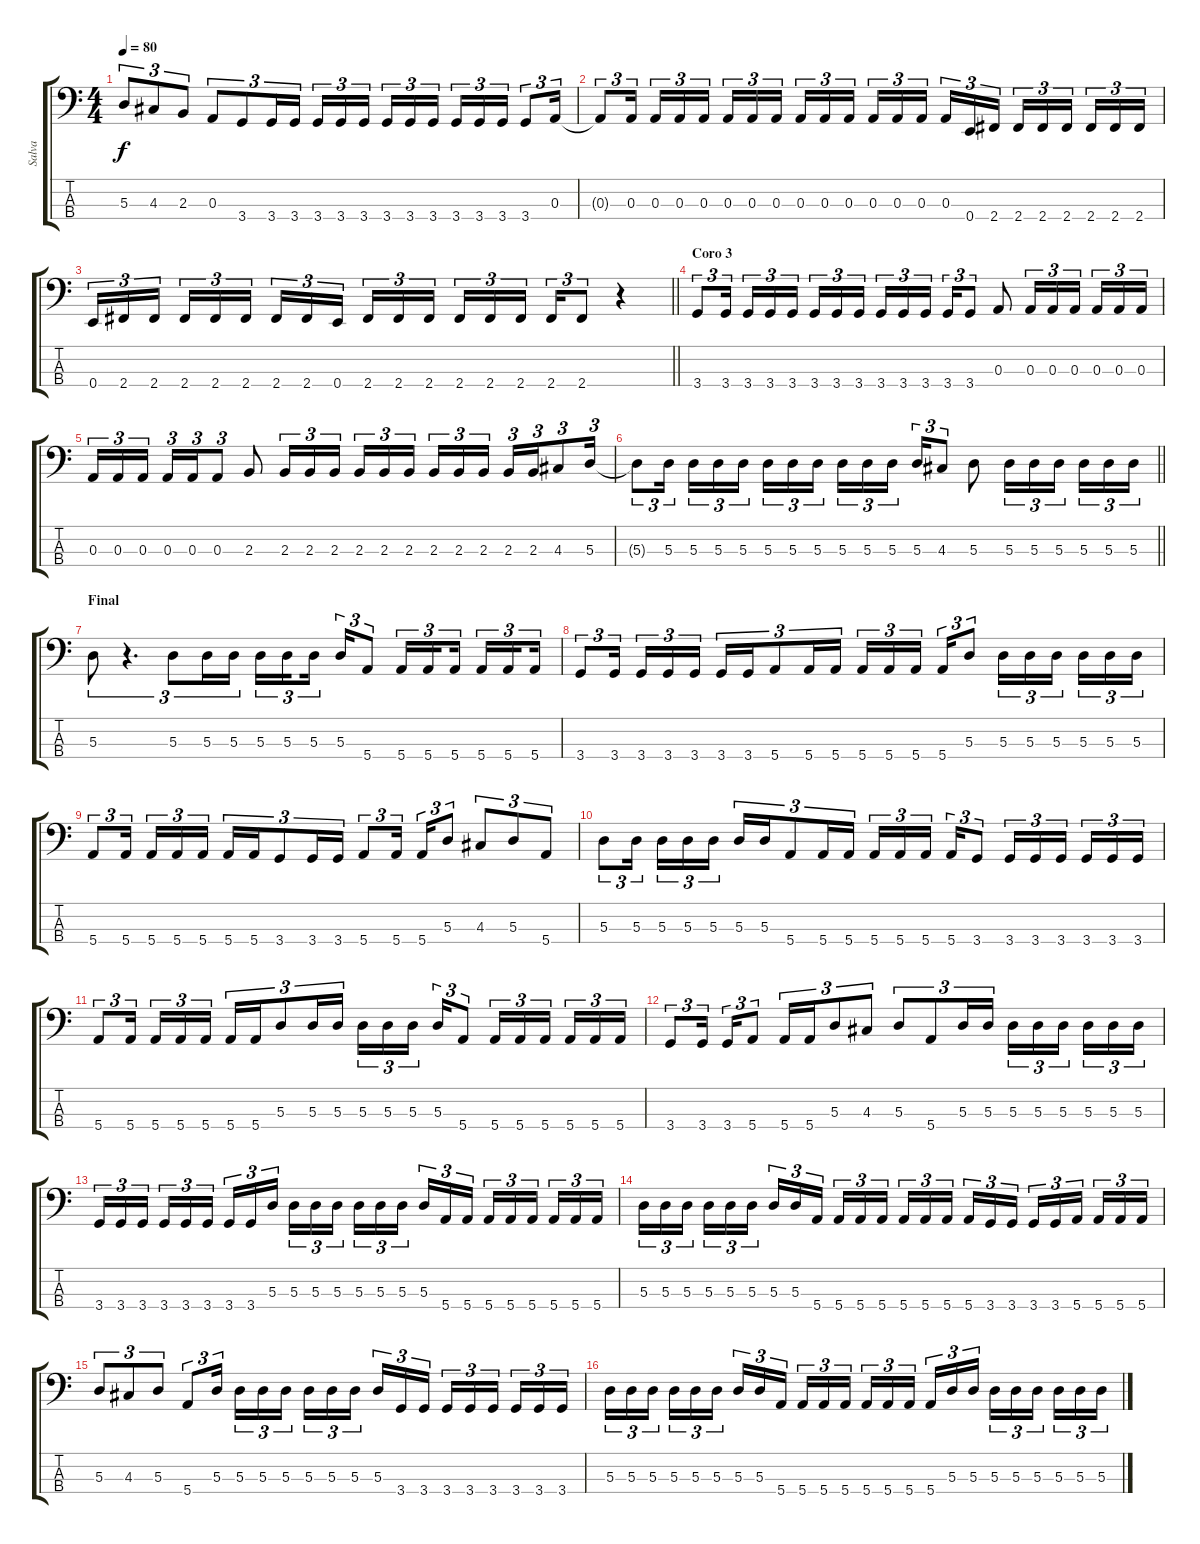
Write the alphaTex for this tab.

\track ("Salva" "Salva") {instrument electricbassfinger}
\staff {score tabs}
\tuning (G2 D2 A1 E1) {hide}
\ts (4 4)
\tempo 80
\clef f4
\ks c
5.3.8{tu (3 2) dy f} 4.3.8{tu (3 2)} 2.3.8{tu (3 2)} 0.3.8{tu (3 2)} 3.4.8{tu (3 2)} 3.4.16{tu (3 2)} 3.4.16{tu (3 2)} 3.4.16{tu (3 2)} 3.4.16{tu (3 2)} 3.4.16{tu (3 2) beam splitsecondary} 3.4.16{tu (3 2)} 3.4.16{tu (3 2)} 3.4.16{tu (3 2)} 3.4.16{tu (3 2)} 3.4.16{tu (3 2)} 3.4.16{tu (3 2)} 3.4.8{tu (3 2)} 0.3.16{tu (3 2)} |
0.3{t}.8{tu (3 2)} 0.3.16{tu (3 2) beam splitsecondary} 0.3.16{tu (3 2)} 0.3.16{tu (3 2)} 0.3.16{tu (3 2)} 0.3.16{tu (3 2)} 0.3.16{tu (3 2)} 0.3.16{tu (3 2) beam splitsecondary} 0.3.16{tu (3 2)} 0.3.16{tu (3 2)} 0.3.16{tu (3 2)} 0.3.16{tu (3 2)} 0.3.16{tu (3 2)} 0.3.16{tu (3 2) beam splitsecondary} 0.3.16{tu (3 2)} 0.4.16{tu (3 2)} 2.4.16{tu (3 2)} 2.4.16{tu (3 2)} 2.4.16{tu (3 2)} 2.4.16{tu (3 2) beam splitsecondary} 2.4.16{tu (3 2)} 2.4.16{tu (3 2)} 2.4.16{tu (3 2)} |
\barLineRight lightlight
0.4.16{tu (3 2)} 2.4.16{tu (3 2)} 2.4.16{tu (3 2) beam splitsecondary} 2.4.16{tu (3 2)} 2.4.16{tu (3 2)} 2.4.16{tu (3 2)} 2.4.16{tu (3 2)} 2.4.16{tu (3 2)} 0.4.16{tu (3 2) beam splitsecondary} 2.4.16{tu (3 2)} 2.4.16{tu (3 2)} 2.4.16{tu (3 2)} 2.4.16{tu (3 2)} 2.4.16{tu (3 2)} 2.4.16{tu (3 2) beam splitsecondary} 2.4.16{tu (3 2)} 2.4.8{tu (3 2)} r.4 |
\section ("" "Coro 3")
3.4.8{tu (3 2)} 3.4.16{tu (3 2) beam splitsecondary} 3.4.16{tu (3 2)} 3.4.16{tu (3 2)} 3.4.16{tu (3 2)} 3.4.16{tu (3 2)} 3.4.16{tu (3 2)} 3.4.16{tu (3 2) beam splitsecondary} 3.4.16{tu (3 2)} 3.4.16{tu (3 2)} 3.4.16{tu (3 2)} 3.4.16{tu (3 2)} 3.4.8{tu (3 2)} 0.3.8 0.3.16{tu (3 2)} 0.3.16{tu (3 2)} 0.3.16{tu (3 2) beam splitsecondary} 0.3.16{tu (3 2)} 0.3.16{tu (3 2)} 0.3.16{tu (3 2)} |
0.3.16{tu (3 2)} 0.3.16{tu (3 2)} 0.3.16{tu (3 2) beam splitsecondary} 0.3.16{tu (3 2)} 0.3.16{tu (3 2)} 0.3.8{tu (3 2)} 2.3.8 2.3.16{tu (3 2)} 2.3.16{tu (3 2)} 2.3.16{tu (3 2) beam splitsecondary} 2.3.16{tu (3 2)} 2.3.16{tu (3 2)} 2.3.16{tu (3 2) beam splitsecondary} 2.3.16{tu (3 2)} 2.3.16{tu (3 2)} 2.3.16{tu (3 2) beam splitsecondary} 2.3.16{tu (3 2)} 2.3.16{tu (3 2)} 4.3.8{tu (3 2)} 5.3.16{tu (3 2)} |
\barLineRight lightlight
5.3{t}.8{tu (3 2)} 5.3.16{tu (3 2) beam splitsecondary} 5.3.16{tu (3 2)} 5.3.16{tu (3 2)} 5.3.16{tu (3 2)} 5.3.16{tu (3 2)} 5.3.16{tu (3 2)} 5.3.16{tu (3 2) beam splitsecondary} 5.3.16{tu (3 2)} 5.3.16{tu (3 2)} 5.3.16{tu (3 2)} 5.3.16{tu (3 2)} 4.3.8{tu (3 2)} 5.3.8 5.3.16{tu (3 2)} 5.3.16{tu (3 2)} 5.3.16{tu (3 2) beam splitsecondary} 5.3.16{tu (3 2)} 5.3.16{tu (3 2)} 5.3.16{tu (3 2)} |
\section ("" "Final")
5.3.8{tu (3 2)} r.4{d tu (3 2)} 5.3.8{tu (3 2)} 5.3.16{tu (3 2)} 5.3.16{tu (3 2)} 5.3.16{tu (3 2)} 5.3.16{tu (3 2) beam splitsecondary} 5.3.16{tu (3 2)} 5.3.16{tu (3 2)} 5.4.8{tu (3 2)} 5.4.16{tu (3 2)} 5.4.16{tu (3 2) beam splitsecondary} 5.4.16{tu (3 2)} 5.4.16{tu (3 2)} 5.4.16{tu (3 2) beam splitsecondary} 5.4.16{tu (3 2)} |
3.4.8{tu (3 2)} 3.4.16{tu (3 2) beam splitsecondary} 3.4.16{tu (3 2)} 3.4.16{tu (3 2)} 3.4.16{tu (3 2)} 3.4.16{tu (3 2)} 3.4.16{tu (3 2)} 5.4.8{tu (3 2)} 5.4.16{tu (3 2)} 5.4.16{tu (3 2)} 5.4.16{tu (3 2)} 5.4.16{tu (3 2)} 5.4.16{tu (3 2) beam splitsecondary} 5.4.16{tu (3 2)} 5.3.8{tu (3 2)} 5.3.16{tu (3 2)} 5.3.16{tu (3 2)} 5.3.16{tu (3 2) beam splitsecondary} 5.3.16{tu (3 2)} 5.3.16{tu (3 2)} 5.3.16{tu (3 2)} |
5.4.8{tu (3 2)} 5.4.16{tu (3 2) beam splitsecondary} 5.4.16{tu (3 2)} 5.4.16{tu (3 2)} 5.4.16{tu (3 2)} 5.4.16{tu (3 2)} 5.4.16{tu (3 2)} 3.4.8{tu (3 2)} 3.4.16{tu (3 2)} 3.4.16{tu (3 2)} 5.4.8{tu (3 2)} 5.4.16{tu (3 2) beam splitsecondary} 5.4.16{tu (3 2)} 5.3.8{tu (3 2)} 4.3.8{tu (3 2)} 5.3.8{tu (3 2)} 5.4.8{tu (3 2)} |
5.3.8{tu (3 2)} 5.3.16{tu (3 2) beam splitsecondary} 5.3.16{tu (3 2)} 5.3.16{tu (3 2)} 5.3.16{tu (3 2)} 5.3.16{tu (3 2)} 5.3.16{tu (3 2)} 5.4.8{tu (3 2)} 5.4.16{tu (3 2)} 5.4.16{tu (3 2)} 5.4.16{tu (3 2)} 5.4.16{tu (3 2)} 5.4.16{tu (3 2) beam splitsecondary} 5.4.16{tu (3 2)} 3.4.8{tu (3 2)} 3.4.16{tu (3 2)} 3.4.16{tu (3 2)} 3.4.16{tu (3 2) beam splitsecondary} 3.4.16{tu (3 2)} 3.4.16{tu (3 2)} 3.4.16{tu (3 2)} |
5.4.8{tu (3 2)} 5.4.16{tu (3 2) beam splitsecondary} 5.4.16{tu (3 2)} 5.4.16{tu (3 2)} 5.4.16{tu (3 2)} 5.4.16{tu (3 2)} 5.4.16{tu (3 2)} 5.3.8{tu (3 2)} 5.3.16{tu (3 2)} 5.3.16{tu (3 2)} 5.3.16{tu (3 2)} 5.3.16{tu (3 2)} 5.3.16{tu (3 2) beam splitsecondary} 5.3.16{tu (3 2)} 5.4.8{tu (3 2)} 5.4.16{tu (3 2)} 5.4.16{tu (3 2)} 5.4.16{tu (3 2) beam splitsecondary} 5.4.16{tu (3 2)} 5.4.16{tu (3 2)} 5.4.16{tu (3 2)} |
3.4.8{tu (3 2)} 3.4.16{tu (3 2) beam splitsecondary} 3.4.16{tu (3 2)} 5.4.8{tu (3 2)} 5.4.16{tu (3 2)} 5.4.16{tu (3 2)} 5.3.8{tu (3 2)} 4.3.8{tu (3 2)} 5.3.8{tu (3 2)} 5.4.8{tu (3 2)} 5.3.16{tu (3 2)} 5.3.16{tu (3 2)} 5.3.16{tu (3 2)} 5.3.16{tu (3 2)} 5.3.16{tu (3 2) beam splitsecondary} 5.3.16{tu (3 2)} 5.3.16{tu (3 2)} 5.3.16{tu (3 2)} |
3.4.16{tu (3 2)} 3.4.16{tu (3 2)} 3.4.16{tu (3 2) beam splitsecondary} 3.4.16{tu (3 2)} 3.4.16{tu (3 2)} 3.4.16{tu (3 2)} 3.4.16{tu (3 2)} 3.4.16{tu (3 2)} 5.3.16{tu (3 2) beam splitsecondary} 5.3.16{tu (3 2)} 5.3.16{tu (3 2)} 5.3.16{tu (3 2)} 5.3.16{tu (3 2)} 5.3.16{tu (3 2)} 5.3.16{tu (3 2) beam splitsecondary} 5.3.16{tu (3 2)} 5.4.16{tu (3 2)} 5.4.16{tu (3 2)} 5.4.16{tu (3 2)} 5.4.16{tu (3 2)} 5.4.16{tu (3 2) beam splitsecondary} 5.4.16{tu (3 2)} 5.4.16{tu (3 2)} 5.4.16{tu (3 2)} |
5.3.16{tu (3 2)} 5.3.16{tu (3 2)} 5.3.16{tu (3 2) beam splitsecondary} 5.3.16{tu (3 2)} 5.3.16{tu (3 2)} 5.3.16{tu (3 2)} 5.3.16{tu (3 2)} 5.3.16{tu (3 2)} 5.4.16{tu (3 2) beam splitsecondary} 5.4.16{tu (3 2)} 5.4.16{tu (3 2)} 5.4.16{tu (3 2)} 5.4.16{tu (3 2)} 5.4.16{tu (3 2)} 5.4.16{tu (3 2) beam splitsecondary} 5.4.16{tu (3 2)} 3.4.16{tu (3 2)} 3.4.16{tu (3 2)} 3.4.16{tu (3 2)} 3.4.16{tu (3 2)} 5.4.16{tu (3 2) beam splitsecondary} 5.4.16{tu (3 2)} 5.4.16{tu (3 2)} 5.4.16{tu (3 2)} |
5.3.8{tu (3 2)} 4.3.8{tu (3 2)} 5.3.8{tu (3 2)} 5.4.8{tu (3 2)} 5.3.16{tu (3 2) beam splitsecondary} 5.3.16{tu (3 2)} 5.3.16{tu (3 2)} 5.3.16{tu (3 2)} 5.3.16{tu (3 2)} 5.3.16{tu (3 2)} 5.3.16{tu (3 2) beam splitsecondary} 5.3.16{tu (3 2)} 3.4.16{tu (3 2)} 3.4.16{tu (3 2)} 3.4.16{tu (3 2)} 3.4.16{tu (3 2)} 3.4.16{tu (3 2) beam splitsecondary} 3.4.16{tu (3 2)} 3.4.16{tu (3 2)} 3.4.16{tu (3 2)} |
5.3.16{tu (3 2)} 5.3.16{tu (3 2)} 5.3.16{tu (3 2) beam splitsecondary} 5.3.16{tu (3 2)} 5.3.16{tu (3 2)} 5.3.16{tu (3 2)} 5.3.16{tu (3 2)} 5.3.16{tu (3 2)} 5.4.16{tu (3 2) beam splitsecondary} 5.4.16{tu (3 2)} 5.4.16{tu (3 2)} 5.4.16{tu (3 2)} 5.4.16{tu (3 2)} 5.4.16{tu (3 2)} 5.4.16{tu (3 2) beam splitsecondary} 5.4.16{tu (3 2)} 5.3.16{tu (3 2)} 5.3.16{tu (3 2)} 5.3.16{tu (3 2)} 5.3.16{tu (3 2)} 5.3.16{tu (3 2) beam splitsecondary} 5.3.16{tu (3 2)} 5.3.16{tu (3 2)} 5.3.16{tu (3 2)}
